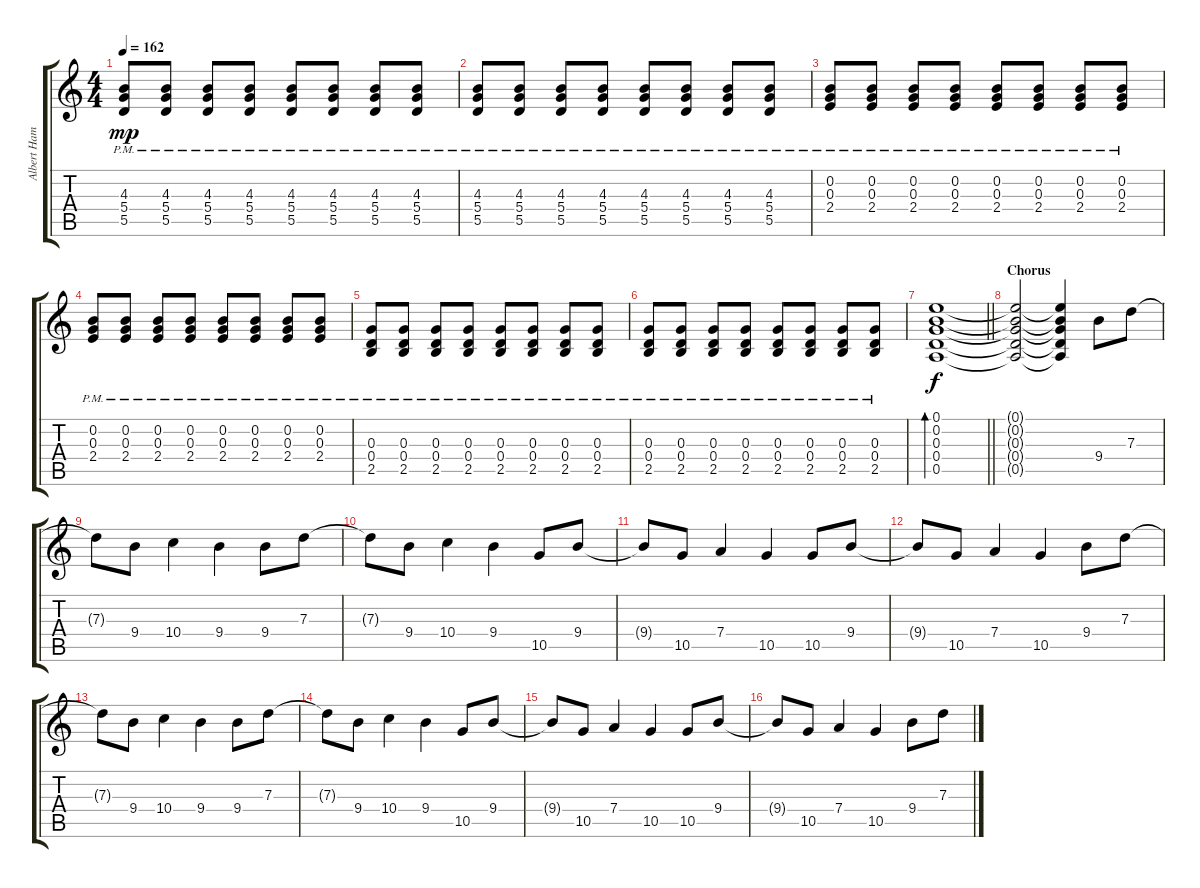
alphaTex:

\track ("Albert Hammond Jr" "Albert Ham") {instrument overdrivenguitar}
\staff {score tabs}
\tuning (E4 B3 G3 D3 A2 E2) {hide}
\ts (4 4)
\tempo 162
\clef g2
\ks c
(4.3{pm} 5.4{pm} 5.5{pm}).8{dy mp} (4.3{pm} 5.4{pm} 5.5{pm}).8 (4.3{pm} 5.4{pm} 5.5{pm}).8 (4.3{pm} 5.4{pm} 5.5{pm}).8 (4.3{pm} 5.4{pm} 5.5{pm}).8 (4.3{pm} 5.4{pm} 5.5{pm}).8 (4.3{pm} 5.4{pm} 5.5{pm}).8 (4.3{pm} 5.4{pm} 5.5{pm}).8 |
(4.3{pm} 5.4{pm} 5.5{pm}).8 (4.3{pm} 5.4{pm} 5.5{pm}).8 (4.3{pm} 5.4{pm} 5.5{pm}).8 (4.3{pm} 5.4{pm} 5.5{pm}).8 (4.3{pm} 5.4{pm} 5.5{pm}).8 (4.3{pm} 5.4{pm} 5.5{pm}).8 (4.3{pm} 5.4{pm} 5.5{pm}).8 (4.3{pm} 5.4{pm} 5.5{pm}).8 |
(0.2{pm} 0.3{pm} 2.4{pm}).8 (0.2{pm} 0.3{pm} 2.4{pm}).8 (0.2{pm} 0.3{pm} 2.4{pm}).8 (0.2{pm} 0.3{pm} 2.4{pm}).8 (0.2{pm} 0.3{pm} 2.4{pm}).8 (0.2{pm} 0.3{pm} 2.4{pm}).8 (0.2{pm} 0.3{pm} 2.4{pm}).8 (0.2{pm} 0.3{pm} 2.4{pm}).8 |
(0.2{pm} 0.3{pm} 2.4{pm}).8 (0.2{pm} 0.3{pm} 2.4{pm}).8 (0.2{pm} 0.3{pm} 2.4{pm}).8 (0.2{pm} 0.3{pm} 2.4{pm}).8 (0.2{pm} 0.3{pm} 2.4{pm}).8 (0.2{pm} 0.3{pm} 2.4{pm}).8 (0.2{pm} 0.3{pm} 2.4{pm}).8 (0.2{pm} 0.3{pm} 2.4{pm}).8 |
(0.3{pm} 0.4{pm} 2.5{pm}).8 (0.3{pm} 0.4{pm} 2.5{pm}).8 (0.3{pm} 0.4{pm} 2.5{pm}).8 (0.3{pm} 0.4{pm} 2.5{pm}).8 (0.3{pm} 0.4{pm} 2.5{pm}).8 (0.3{pm} 0.4{pm} 2.5{pm}).8 (0.3{pm} 0.4{pm} 2.5{pm}).8 (0.3{pm} 0.4{pm} 2.5{pm}).8 |
(0.3{pm} 0.4{pm} 2.5{pm}).8 (0.3{pm} 0.4{pm} 2.5{pm}).8 (0.3{pm} 0.4{pm} 2.5{pm}).8 (0.3{pm} 0.4{pm} 2.5{pm}).8 (0.3{pm} 0.4{pm} 2.5{pm}).8 (0.3{pm} 0.4{pm} 2.5{pm}).8 (0.3{pm} 0.4{pm} 2.5{pm}).8 (0.3{pm} 0.4{pm} 2.5{pm}).8 |
\barLineRight lightlight
(0.1 0.2 0.3 0.4 0.5).1{bd 240 dy f} |
\section ("" "Chorus")
(0.1{t} 0.2{t} 0.3{t} 0.4{t} 0.5{t}).2 (0.1{t} 0.2{t} 0.3{t} 0.4{t} 0.5{t}).4 9.4.8 7.3.8 |
7.3{t}.8 9.4.8 10.4.4 9.4.4 9.4.8 7.3.8 |
7.3{t}.8 9.4.8 10.4.4 9.4.4 10.5.8 9.4.8 |
9.4{t}.8 10.5.8 7.4.4 10.5.4 10.5.8 9.4.8 |
9.4{t}.8 10.5.8 7.4.4 10.5.4 9.4.8 7.3.8 |
7.3{t}.8 9.4.8 10.4.4 9.4.4 9.4.8 7.3.8 |
7.3{t}.8 9.4.8 10.4.4 9.4.4 10.5.8 9.4.8 |
9.4{t}.8 10.5.8 7.4.4 10.5.4 10.5.8 9.4.8 |
9.4{t}.8 10.5.8 7.4.4 10.5.4 9.4.8 7.3.8
